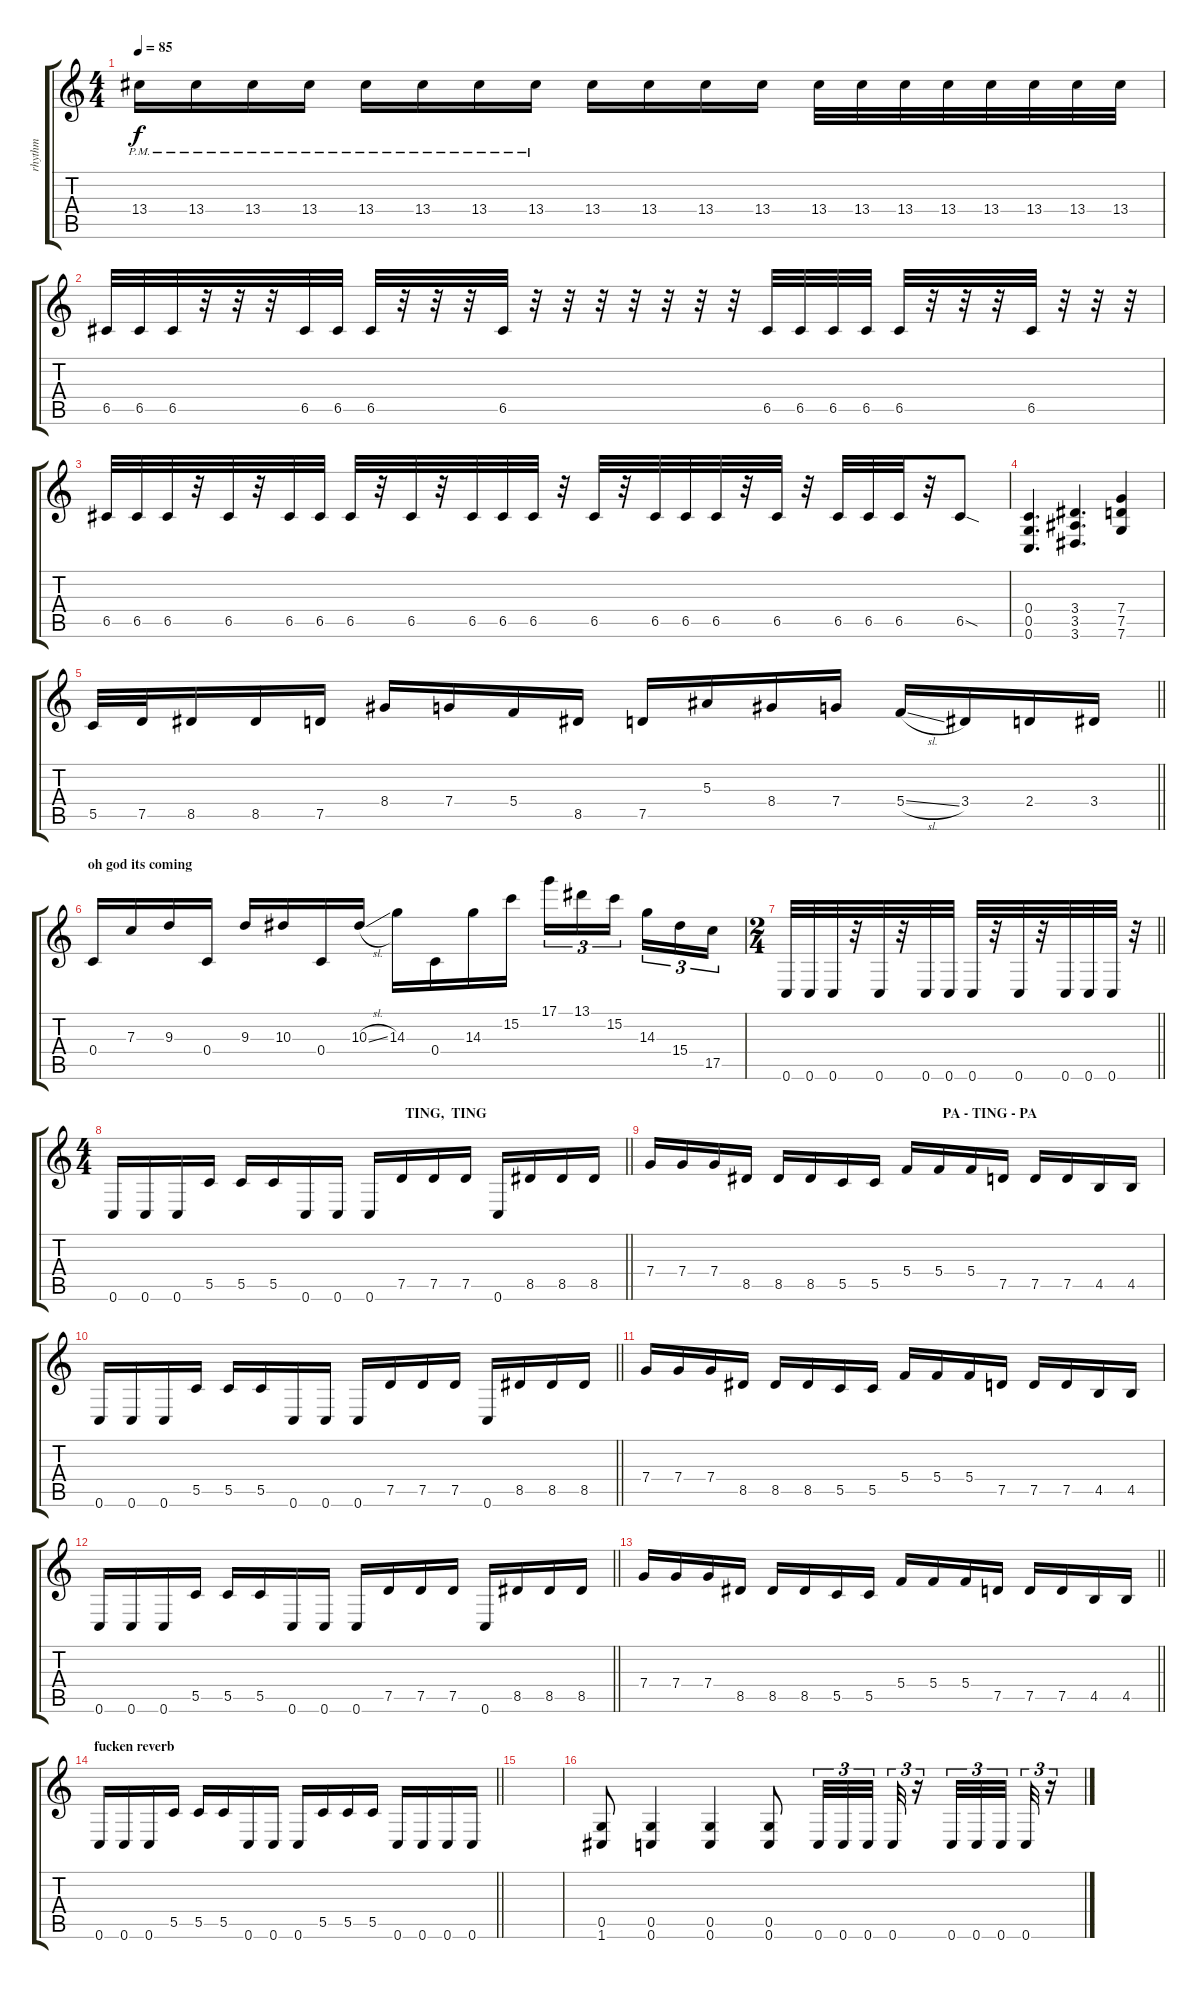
\track ("rhythm" "rhythm") {instrument overdrivenguitar}
\staff {score tabs}
\tuning (D4 A3 F3 C3 G2 C2) {hide}
\ts (4 4)
\tempo 85
\clef g2
\ks c
13.4{pm}.16{dy f} 13.4{pm}.16 13.4{pm}.16 13.4{pm}.16 13.4{pm}.16 13.4{pm}.16 13.4{pm}.16 13.4{pm}.16 13.4.16 13.4.16 13.4.16 13.4.16 13.4.32 13.4.32 13.4.32 13.4.32 13.4.32 13.4.32 13.4.32 13.4.32 |
6.5.32 6.5.32 6.5.32 r.32 r.32 r.32 6.5.32 6.5.32 6.5.32 r.32 r.32 r.32 6.5.32 r.32 r.32 r.32 r.32 r.32 r.32 r.32 6.5.32 6.5.32 6.5.32 6.5.32 6.5.32 r.32 r.32 r.32 6.5.32 r.32 r.32 r.32 |
6.5.32 6.5.32 6.5.32 r.32 6.5.32 r.32 6.5.32 6.5.32 6.5.32 r.32 6.5.32 r.32 6.5.32 6.5.32 6.5.32 r.32 6.5.32 r.32 6.5.32 6.5.32 6.5.32 r.32 6.5.32 r.32 6.5.32 6.5.32 6.5.32 r.32 6.5{sod}.8 |
(0.4 0.5 0.6).4{d} (3.4 3.5 3.6).4{d} (7.4 7.5 7.6).4 |
\barLineRight lightlight
5.5.32 7.5.32 8.5.16 8.5.16 7.5.16 8.4.16 7.4.16 5.4.16 8.5.16 7.5.16 5.3.16 8.4.16 7.4.16 5.4{sl}.16 3.4.16 2.4.16 3.4.16 |
\section ("" "oh god its coming")
0.4.16 7.3.16 9.3.16 0.4.16 9.3.16 10.3.16 0.4.16 10.3{sl}.16 14.3.16 0.4.16 14.3.16 15.2.16 17.1.16{tu (3 2)} 13.1.16{tu (3 2)} 15.2.16{tu (3 2) beam splitsecondary} 14.3.16{tu (3 2)} 15.4.16{tu (3 2)} 17.5.16{tu (3 2)} |
\ts (2 4)
\barLineRight lightlight
0.6.32 0.6.32 0.6.32 r.32 0.6.32 r.32 0.6.32 0.6.32 0.6.32 r.32 0.6.32 r.32 0.6.32 0.6.32 0.6.32 r.32 |
\ts (4 4)
\section ("" "                                                                                     TING,  TING")
\barLineRight lightlight
0.6.16 0.6.16 0.6.16 5.5.16 5.5.16 5.5.16 0.6.16 0.6.16 0.6.16 7.5.16 7.5.16 7.5.16 0.6.16 8.5.16 8.5.16 8.5.16 |
\section ("" "                                                                                     PA - TING - PA")
7.4.16 7.4.16 7.4.16 8.5.16 8.5.16 8.5.16 5.5.16 5.5.16 5.4.16 5.4.16 5.4.16 7.5.16 7.5.16 7.5.16 4.5.16 4.5.16 |
\barLineRight lightlight
0.6.16 0.6.16 0.6.16 5.5.16 5.5.16 5.5.16 0.6.16 0.6.16 0.6.16 7.5.16 7.5.16 7.5.16 0.6.16 8.5.16 8.5.16 8.5.16 |
7.4.16 7.4.16 7.4.16 8.5.16 8.5.16 8.5.16 5.5.16 5.5.16 5.4.16 5.4.16 5.4.16 7.5.16 7.5.16 7.5.16 4.5.16 4.5.16 |
\barLineRight lightlight
0.6.16 0.6.16 0.6.16 5.5.16 5.5.16 5.5.16 0.6.16 0.6.16 0.6.16 7.5.16 7.5.16 7.5.16 0.6.16 8.5.16 8.5.16 8.5.16 |
\barLineRight lightlight
7.4.16 7.4.16 7.4.16 8.5.16 8.5.16 8.5.16 5.5.16 5.5.16 5.4.16 5.4.16 5.4.16 7.5.16 7.5.16 7.5.16 4.5.16 4.5.16 |
\section ("" "fucken reverb")
\barLineRight lightlight
0.6.16 0.6.16 0.6.16 5.5.16 5.5.16 5.5.16 0.6.16 0.6.16 0.6.16 5.5.16 5.5.16 5.5.16 0.6.16 0.6.16 0.6.16 0.6.16 |
|
(0.5 1.6).8 (0.5 0.6).4 (0.5 0.6).4 (0.5 0.6).8 0.6.32{tu (3 2)} 0.6.32{tu (3 2)} 0.6.32{tu (3 2) beam splitsecondary} 0.6.32{tu (3 2)} r.16{tu (3 2)} 0.6.32{tu (3 2)} 0.6.32{tu (3 2)} 0.6.32{tu (3 2) beam splitsecondary} 0.6.32{tu (3 2)} r.16{tu (3 2)}
